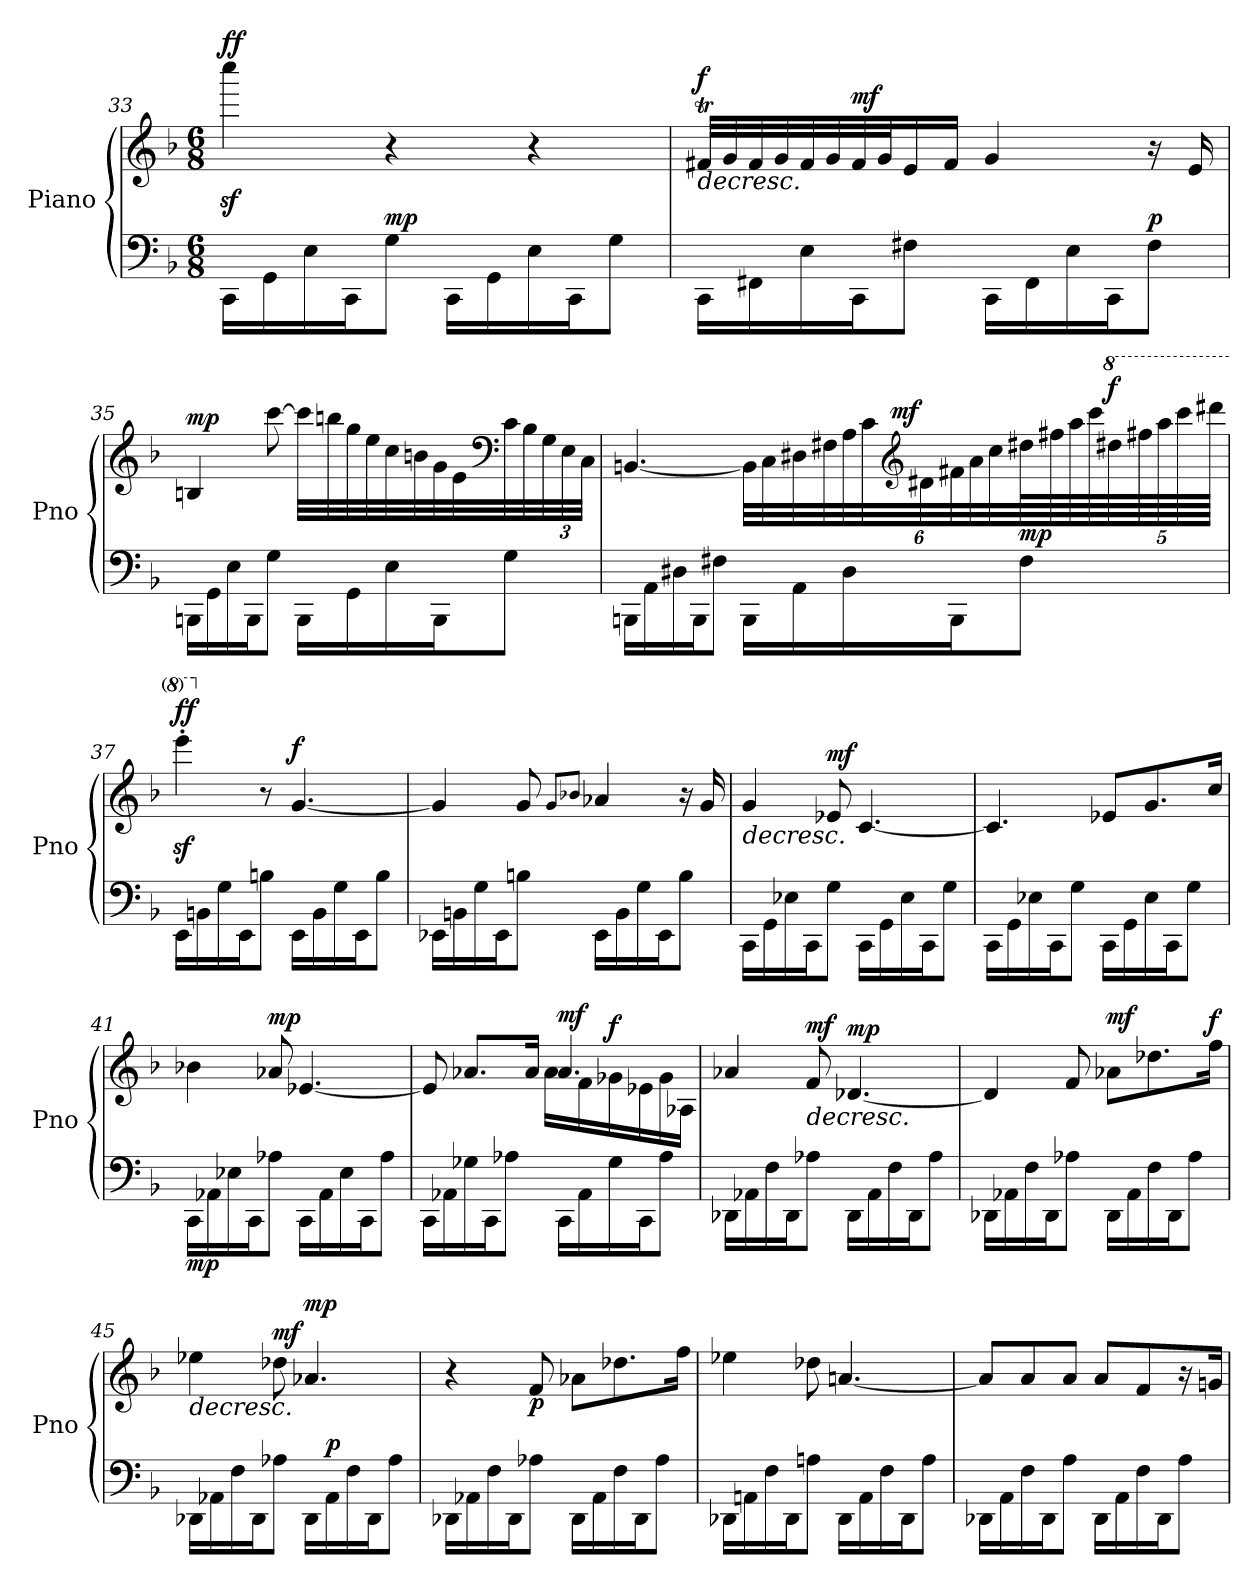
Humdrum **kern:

**kern	**kern	**dynam
*part1	*part1	*part1
*staff2	*staff1	*staff1/2
*I"Piano	*	*
*I'Pno	*	*
*clefF4	*clefG2	*
*k[b-]	*k[b-]	*
*M6/8	*M6/8	*
=33	=33	=33
!	!	!LO:DY:a
16CC\LL	4ccccz<\	ff
16GG\	.	.
16E\	.	.
16CC\J	.	.
!	!	!LO:DY:a=2
8G\J	4r	mp
16CC\LL	.	.
16GG\	.	.
16E\	4r	.
16CC\J	.	.
8G\J	.	.
!!LO:PB:g=z
=34	=34	=34
!	!	!LO:HP:b
!	!	!LO:DY:n=1:a
16CC\LL	32f#Xt!/LLL	> f
.	32gTTT!/	.
16FF#X\	32f#!/	.
.	32g!/	.
16E\	32f#!/	.
.	32g!/	.
!	!	!LO:DY:n=2:a
16CC\J	32f#!/	mf
.	32g!/J	.
8F#X\J	16e!/	.
.	16f#!/JJ	.
16CC\LL	4g/	.
16FF#\	.	.
16E\	.	.
16CC\J	.	.
!	!	!LO:DY:n=3:a=2
8F#\J	16r	p
.	16e/	]
=35	=35	=35
!	!	!LO:DY:a
16BBBn\LL	4Bn/	mp
16GG\	.	.
16E\	.	.
16BBB\J	.	.
8G\J	[8ccc\	.
16BBB\LL	32ccc!\LLL]	.
.	32bbn!\	.
16GG\	32gg!\	.
.	32ee!\	.
16E\	32cc!\	.
.	32bn!\	.
16BBB\J	32g!\	.
.	32e!\	.
*	*clefF4	*
8G\J	32c!\	.
.	32B!\	.
*	*Xbrackettup	*
.	48G!\	.
.	48E!\	.
.	48C!\JJJ	.
!!LO:LB:g=z
=36	=36	=36
16BBBn\LL	[4.BBn/	.
16AA\	.	.
16D#X\	.	.
16BBB\J	.	.
8F#X\J	.	.
16BBB\LL	32BB!\LLL]	.
.	32C!\	.
16AA\	32D#X!\	.
.	32F#X!\	.
16D#\	48A!\	.
.	48c!\	.
*	*clefG2	*
!	!	!LO:DY:a
.	48d#X!\	mf
16BBB\J	48f#X!\	.
.	48a!\	.
.	48cc!\	.
!	!	!LO:DY:a=2
8F#\J	64dd#X!\L	mp
.	64ff#X!\	.
.	64aa!\	.
.	64ccc!\	.
*	*8va	*
!	!	!LO:DY:a
.	80ddd#X!\	f
.	80fff#X!\	.
.	80aaa!\	.
.	80cccc!\	.
.	80dddd#X!\JJJJ	.
!!LO:LB:g=z
=37	=37	=37
!	!	!LO:DY:a
16EE\LL	4eeeez<'\	ff
16BBn\	.	.
16G\	.	.
16EE\J	.	.
*	*X8va	*
8Bn\J	8r	.
!	!	!LO:DY:a
16EE\LL	[4.g/	f
16BB\	.	.
16G\	.	.
16EE\J	.	.
8B\J	.	.
=38	=38	=38
16EE-X\LL	4g/]	.
16BBn\	.	.
16G\	.	.
16EE-\J	.	.
8Bn\J	8g/	.
.	8qg/L	.
.	8qb-X/J	.
16EE-\LL	4a-X/	.
16BB\	.	.
16G\	.	.
16EE-\J	.	.
8B\J	16r	.
.	16g/	.
=39	=39	=39
!	!	!LO:HP:b
16CC\LL	4g/	>
16GG\	.	.
16E-X\	.	.
16CC\J	.	.
!	!	!LO:DY:a
8G\J	8e-X/	mf
16CC\LL	[4.c/	]
16GG\	.	.
16E-\	.	.
16CC\J	.	.
8G\J	.	.
=40	=40	=40
16CC\LL	4.c/]	.
16GG\	.	.
16E-X\	.	.
16CC\J	.	.
8G\J	.	.
16CC\LL	8e-X/L	.
16GG\	.	.
16E-\	8.g/	.
16CC\J	.	.
8G\J	.	.
.	16cc/Jk	.
!!LO:LB:g=z
=41	=41	=41
!	!	!LO:DY:b=2
16CC\LL	4b-X\	mp
16AA-X\	.	.
16E-X\	.	.
16CC\J	.	.
!	!	!LO:DY:a
8A-X\J	8a-X/	mp
16CC\LL	[4.e-X/	.
16AA-\	.	.
16E-\	.	.
16CC\J	.	.
8A-\J	.	.
=42	=42	=42
*	*^	*
16CC\LL	8e-/]	4.ryy	.
16AA-X\	.	.	.
16G-X\	8.a-X/L	.	.
16CC\J	.	.	.
8A-X\J	.	.	.
.	16a-/Jk	.	.
!	!	!	!LO:DY:a
16CC\LL	4.a-/	16a-\LL	mf
16AA-\	.	16f\	.
!	!	!	!LO:DY:a
16G-\	.	16g-X\	f
16CC\J	.	16e-X\	.
8A-\J	.	16g-\	.
.	.	16A-X\JJ	.
*	*v	*v	*
=43	=43	=43
16DD-X\LL	4a-X/	.
16AA-X\	.	.
16F\	.	.
16DD-\J	.	.
!	!	!LO:HP:b
!	!	!LO:DY:n=1:a
8A-X\J	8f/	> mf
!	!	!LO:DY:n=2:a
16DD-\LL	[4.d-X/	mp
16AA-\	.	.
16F\	.	.
16DD-\J	.	.
8A-\J	.	.
.	.	]
=44	=44	=44
16DD-X\LL	4d-/]	.
16AA-X\	.	.
16F\	.	.
16DD-\J	.	.
8A-X\J	8f/	.
!	!	!LO:DY:a
16DD-\LL	8a-X\L	mf
16AA-\	.	.
16F\	8.dd-X\	.
16DD-\J	.	.
8A-\J	.	.
!	!	!LO:DY:a
.	16ff\Jk	f
!!LO:LB:g=z
=45	=45	=45
!	!	!LO:HP:b
16DD-X\LL	4ee-X\	>
16AA-X\	.	.
16F\	.	.
16DD-\J	.	.
!	!	!LO:DY:a
8A-X\J	8dd-X\	mf
!	!	!LO:DY:n=1:a
16DD-\LL	4.a-X/	] mp
!	!	!LO:DY:n=2:a=2
16AA-\	.	p
16F\	.	.
16DD-\J	.	.
8A-\J	.	.
=46	=46	=46
16DD-X\LL	4r	.
16AA-X\	.	.
16F\	.	.
16DD-\J	.	.
!	!	!LO:DY:b
8A-X\J	8f/	p
16DD-\LL	8a-X\L	.
16AA-\	.	.
16F\	8.dd-X\	.
16DD-\J	.	.
8A-\J	.	.
.	16ff\Jk	.
=47	=47	=47
16DD-X\LL	4ee-X\	.
16AAn\	.	.
16F\	.	.
16DD-\J	.	.
8An\J	8dd-X\	.
16DD-\LL	[4.an/	.
16AA\	.	.
16F\	.	.
16DD-\J	.	.
8A\J	.	.
=48	=48	=48
16DD-X\LL	8a/L]	.
16AA\	.	.
16F\	8a/	.
16DD-\J	.	.
8A\J	8a/J	.
16DD-\LL	8a/L	.
16AA\	.	.
16F\	8f/	.
16DD-\J	.	.
8A\J	16r	.
.	16gn/Jk	.
=	=	=
*-	*-	*-
